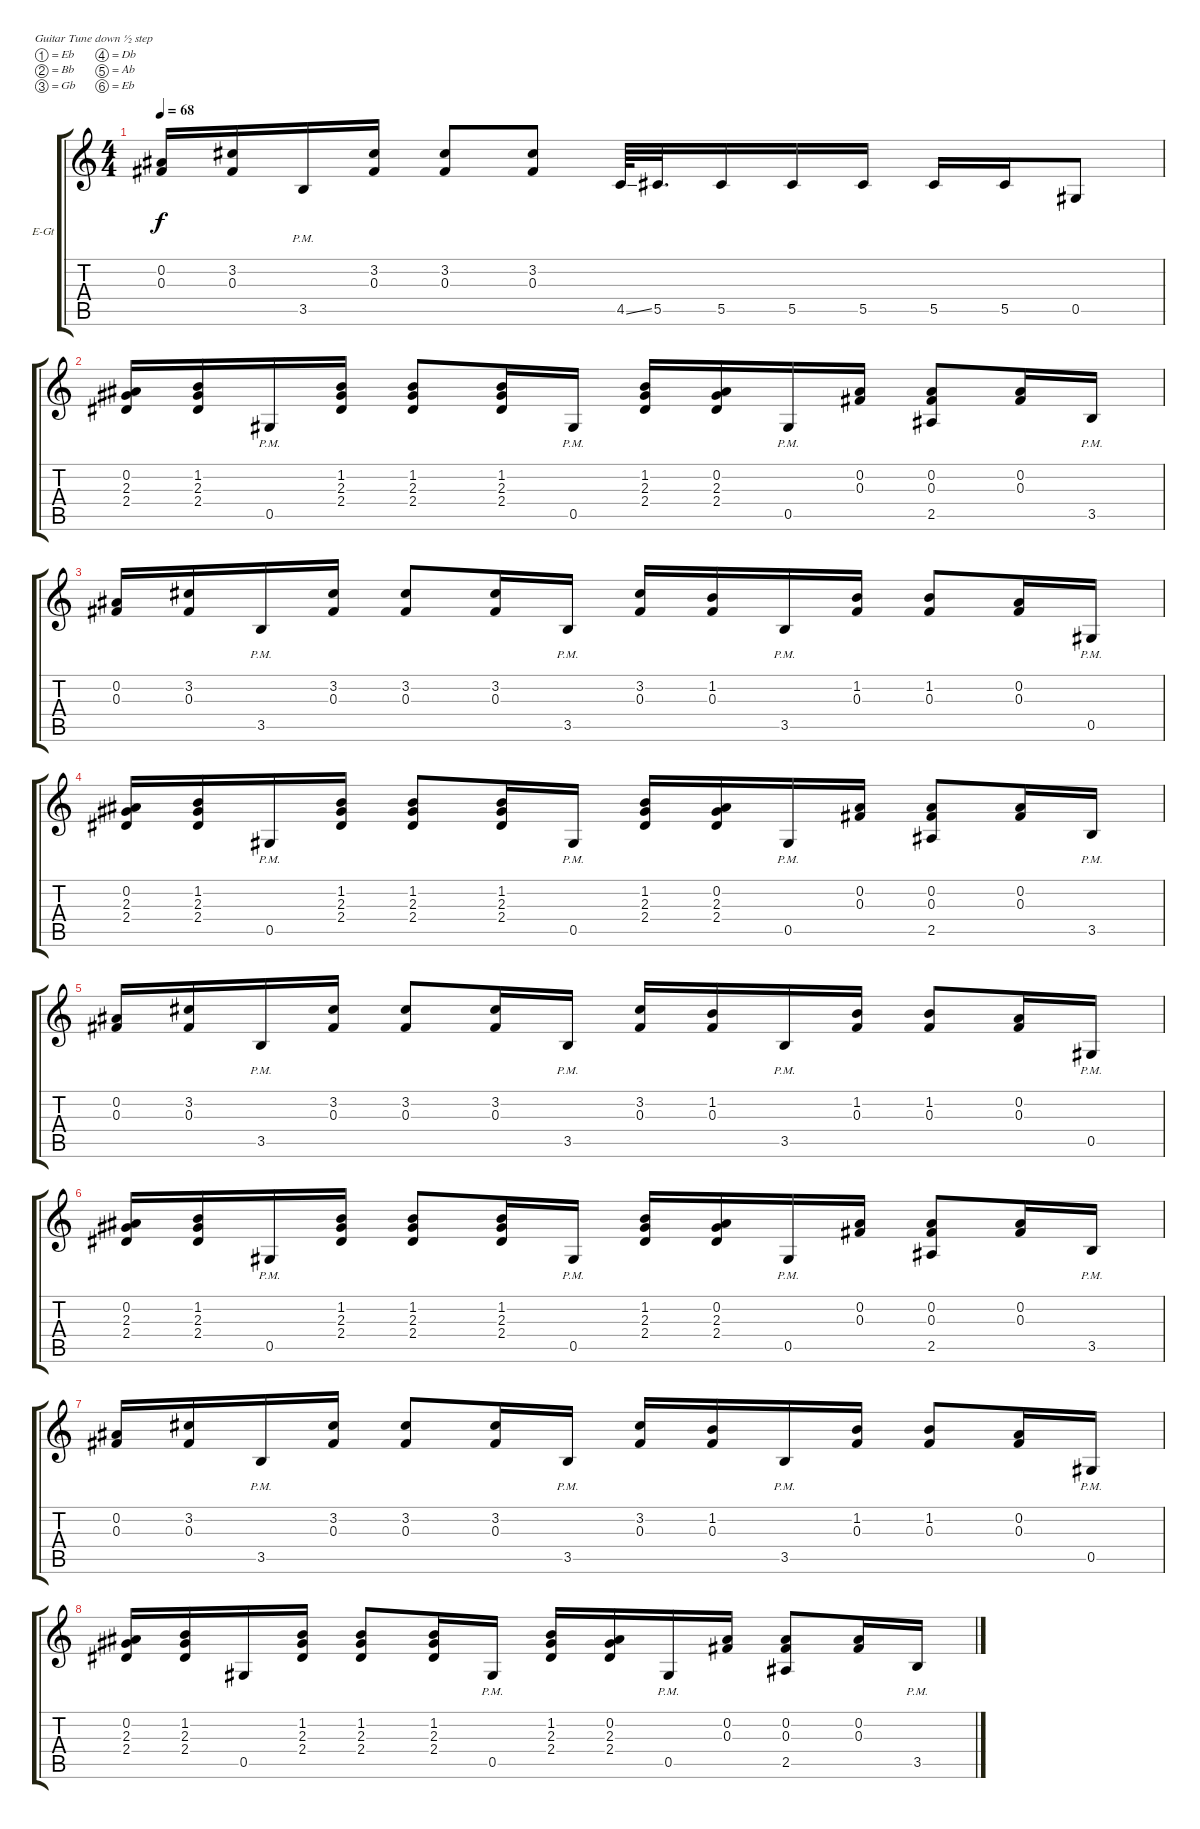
\bracketExtendMode groupsimilarinstruments
\firstSystemTrackNameOrientation horizontal
\otherSystemsTrackNameOrientation horizontal
\track ("Igor'" "E-Gt") {instrument overdrivenguitar}
\staff {score tabs}
\tuning (Eb4 Bb3 Gb3 Db3 Ab2 Eb2)
\ts (4 4)
\tempo 68
\clef g2
\ks c
(0.2 0.3).16{dy f} (3.2 0.3).16 3.5{pm}.16 (3.2 0.3).16 (3.2 0.3).8 (3.2 0.3).8 4.5{ss}.64 5.5.32{d} 5.5.16 5.5.16 5.5.16 5.5.16 5.5.16 0.5.8 |
(0.2 2.3 2.4).16 (1.2 2.3 2.4).16 0.5{pm}.16 (1.2 2.3 2.4).16 (1.2 2.3 2.4).8 (1.2 2.3 2.4).16 0.5{pm}.16 (1.2 2.3 2.4).16 (0.2 2.3 2.4).16 0.5{pm}.16 (0.2 0.3).16 (0.2 0.3 2.5).8 (0.2 0.3).16 3.5{pm}.16 |
(0.2 0.3).16 (3.2 0.3).16 3.5{pm}.16 (3.2 0.3).16 (3.2 0.3).8 (3.2 0.3).16 3.5{pm}.16 (3.2 0.3).16 (1.2 0.3).16 3.5{pm}.16 (1.2 0.3).16 (1.2 0.3).8 (0.2 0.3).16 0.5{pm}.16 |
(0.2 2.3 2.4).16 (1.2 2.3 2.4).16 0.5{pm}.16 (1.2 2.3 2.4).16 (1.2 2.3 2.4).8 (1.2 2.3 2.4).16 0.5{pm}.16 (1.2 2.3 2.4).16 (0.2 2.3 2.4).16 0.5{pm}.16 (0.2 0.3).16 (0.2 0.3 2.5).8 (0.2 0.3).16 3.5{pm}.16 |
(0.2 0.3).16 (3.2 0.3).16 3.5{pm}.16 (3.2 0.3).16 (3.2 0.3).8 (3.2 0.3).16 3.5{pm}.16 (3.2 0.3).16 (1.2 0.3).16 3.5{pm}.16 (1.2 0.3).16 (1.2 0.3).8 (0.2 0.3).16 0.5{pm}.16 |
(0.2 2.3 2.4).16 (1.2 2.3 2.4).16 0.5{pm}.16 (1.2 2.3 2.4).16 (1.2 2.3 2.4).8 (1.2 2.3 2.4).16 0.5{pm}.16 (1.2 2.3 2.4).16 (0.2 2.3 2.4).16 0.5{pm}.16 (0.2 0.3).16 (0.2 0.3 2.5).8 (0.2 0.3).16 3.5{pm}.16 |
(0.2 0.3).16 (3.2 0.3).16 3.5{pm}.16 (3.2 0.3).16 (3.2 0.3).8 (3.2 0.3).16 3.5{pm}.16 (3.2 0.3).16 (1.2 0.3).16 3.5{pm}.16 (1.2 0.3).16 (1.2 0.3).8 (0.2 0.3).16 0.5{pm}.16 |
(0.2 2.3 2.4).16 (1.2 2.3 2.4).16 0.5.16 (1.2 2.3 2.4).16 (1.2 2.3 2.4).8 (1.2 2.3 2.4).16 0.5{pm}.16 (1.2 2.3 2.4).16 (0.2 2.3 2.4).16 0.5{pm}.16 (0.2 0.3).16 (0.2 0.3 2.5).8 (0.2 0.3).16 3.5{pm}.16
